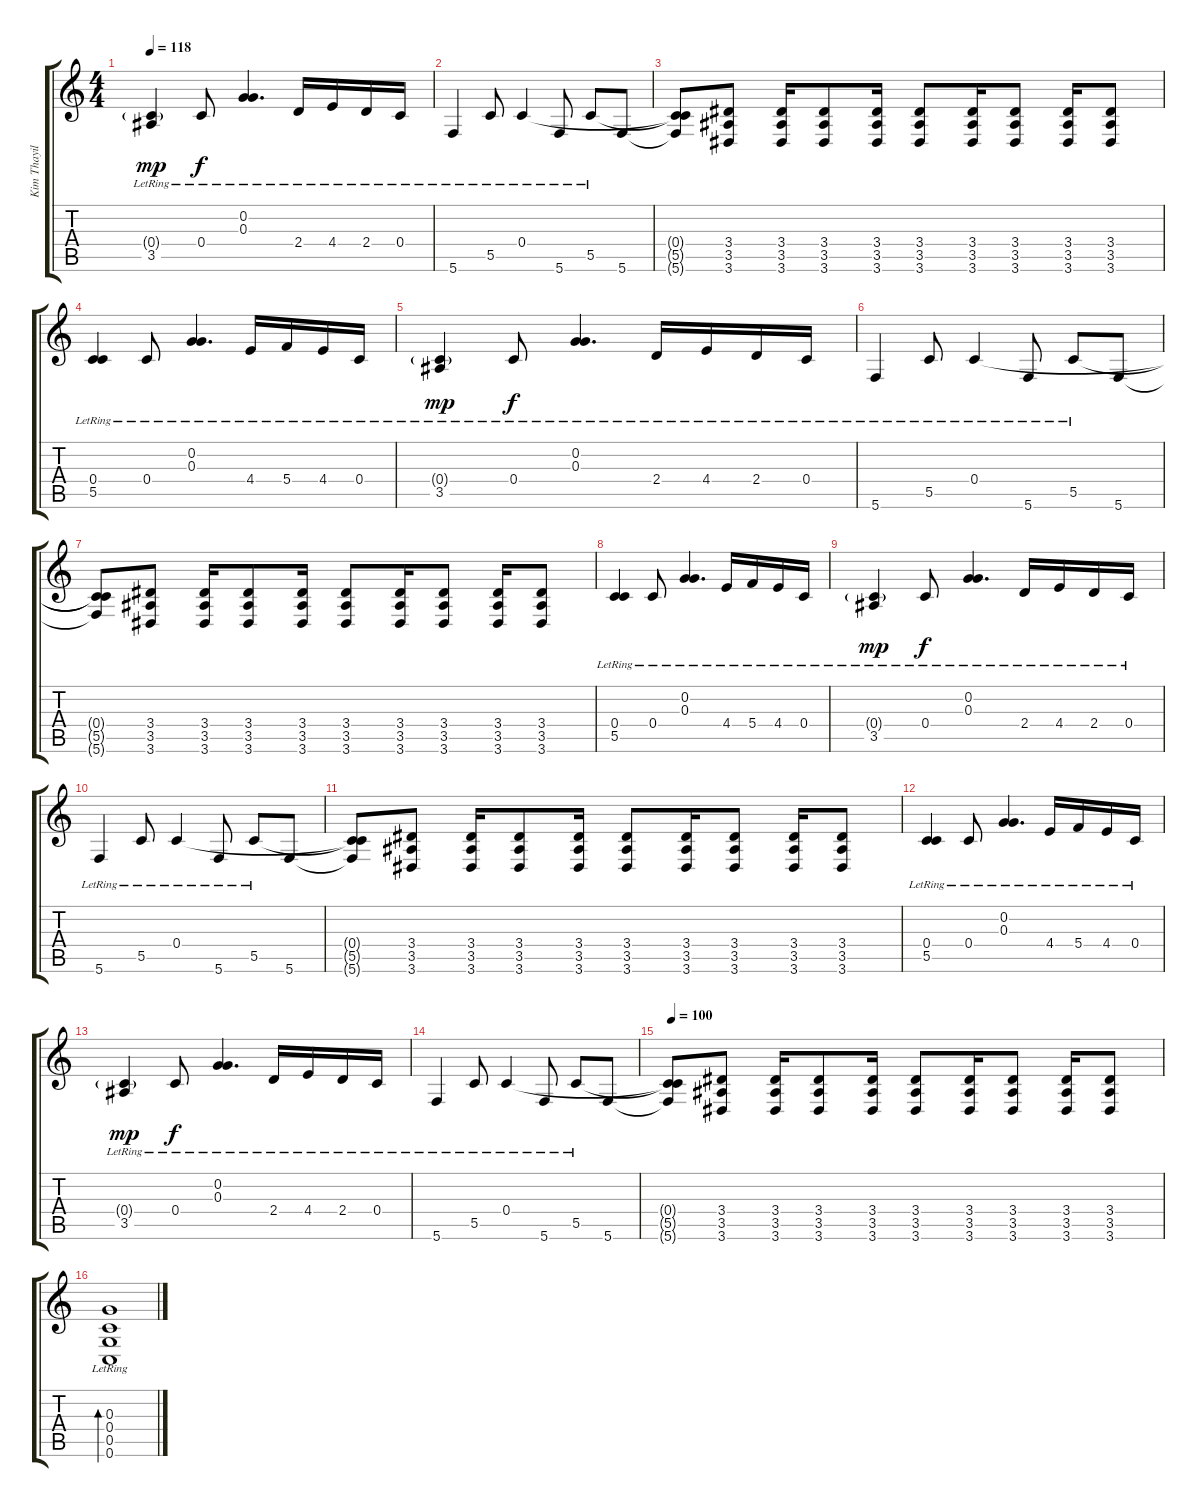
\track ("Kim Thayil" "Kim Thayil") {instrument distortionguitar}
\staff {score tabs}
\tuning (E4 G3 G3 C3 G2 C2) {hide}
\ts (4 4)
\tempo 118
\clef g2
\ks c
(0.4{g lr} 3.5{lr}).4{dy mp} 0.4{lr}.8{dy f} (0.2{lr} 0.3{lr}).4{d} 2.4{lr}.16 4.4{lr}.16 2.4{lr}.16 0.4{lr}.16 |
5.6{lr}.4 5.5{lr}.8 0.4{lr}.4 5.6{lr}.8 5.5{lr}.8 5.6.8 |
(0.4{t} 5.5{t} 5.6{t}).8 (3.4 3.5 3.6).8 (3.4 3.5 3.6).16 (3.4 3.5 3.6).8 (3.4 3.5 3.6).16 (3.4 3.5 3.6).8 (3.4 3.5 3.6).16 (3.4 3.5 3.6).8 (3.4 3.5 3.6).16 (3.4 3.5 3.6).8 |
(0.4{lr} 5.5{lr}).4 0.4{lr}.8 (0.2{lr} 0.3{lr}).4{d} 4.4{lr}.16 5.4{lr}.16 4.4{lr}.16 0.4{lr}.16 |
(0.4{g lr} 3.5{lr}).4{dy mp} 0.4{lr}.8{dy f} (0.2{lr} 0.3{lr}).4{d} 2.4{lr}.16 4.4{lr}.16 2.4{lr}.16 0.4{lr}.16 |
5.6{lr}.4 5.5{lr}.8 0.4{lr}.4 5.6{lr}.8 5.5{lr}.8 5.6.8 |
(0.4{t} 5.5{t} 5.6{t}).8 (3.4 3.5 3.6).8 (3.4 3.5 3.6).16 (3.4 3.5 3.6).8 (3.4 3.5 3.6).16 (3.4 3.5 3.6).8 (3.4 3.5 3.6).16 (3.4 3.5 3.6).8 (3.4 3.5 3.6).16 (3.4 3.5 3.6).8 |
(0.4{lr} 5.5{lr}).4 0.4{lr}.8 (0.2{lr} 0.3{lr}).4{d} 4.4{lr}.16 5.4{lr}.16 4.4{lr}.16 0.4{lr}.16 |
(0.4{g lr} 3.5{lr}).4{dy mp} 0.4{lr}.8{dy f} (0.2{lr} 0.3{lr}).4{d} 2.4{lr}.16 4.4{lr}.16 2.4{lr}.16 0.4{lr}.16 |
5.6{lr}.4 5.5{lr}.8 0.4{lr}.4 5.6{lr}.8 5.5{lr}.8 5.6.8 |
(0.4{t} 5.5{t} 5.6{t}).8 (3.4 3.5 3.6).8 (3.4 3.5 3.6).16 (3.4 3.5 3.6).8 (3.4 3.5 3.6).16 (3.4 3.5 3.6).8 (3.4 3.5 3.6).16 (3.4 3.5 3.6).8 (3.4 3.5 3.6).16 (3.4 3.5 3.6).8 |
(0.4{lr} 5.5{lr}).4 0.4{lr}.8 (0.2{lr} 0.3{lr}).4{d} 4.4{lr}.16 5.4{lr}.16 4.4{lr}.16 0.4{lr}.16 |
(0.4{g lr} 3.5{lr}).4{dy mp} 0.4{lr}.8{dy f} (0.2{lr} 0.3{lr}).4{d} 2.4{lr}.16 4.4{lr}.16 2.4{lr}.16 0.4{lr}.16 |
5.6{lr}.4 5.5{lr}.8 0.4{lr}.4 5.6{lr}.8 5.5{lr}.8 5.6.8 |
\tempo 100
(0.4{t} 5.5{t} 5.6{t}).8 (3.4 3.5 3.6).8 (3.4 3.5 3.6).16 (3.4 3.5 3.6).8 (3.4 3.5 3.6).16 (3.4 3.5 3.6).8 (3.4 3.5 3.6).16 (3.4 3.5 3.6).8 (3.4 3.5 3.6).16 (3.4 3.5 3.6).8 |
(0.3{lr} 0.4{lr} 0.5{lr} 0.6{lr}).1{bd 480}
